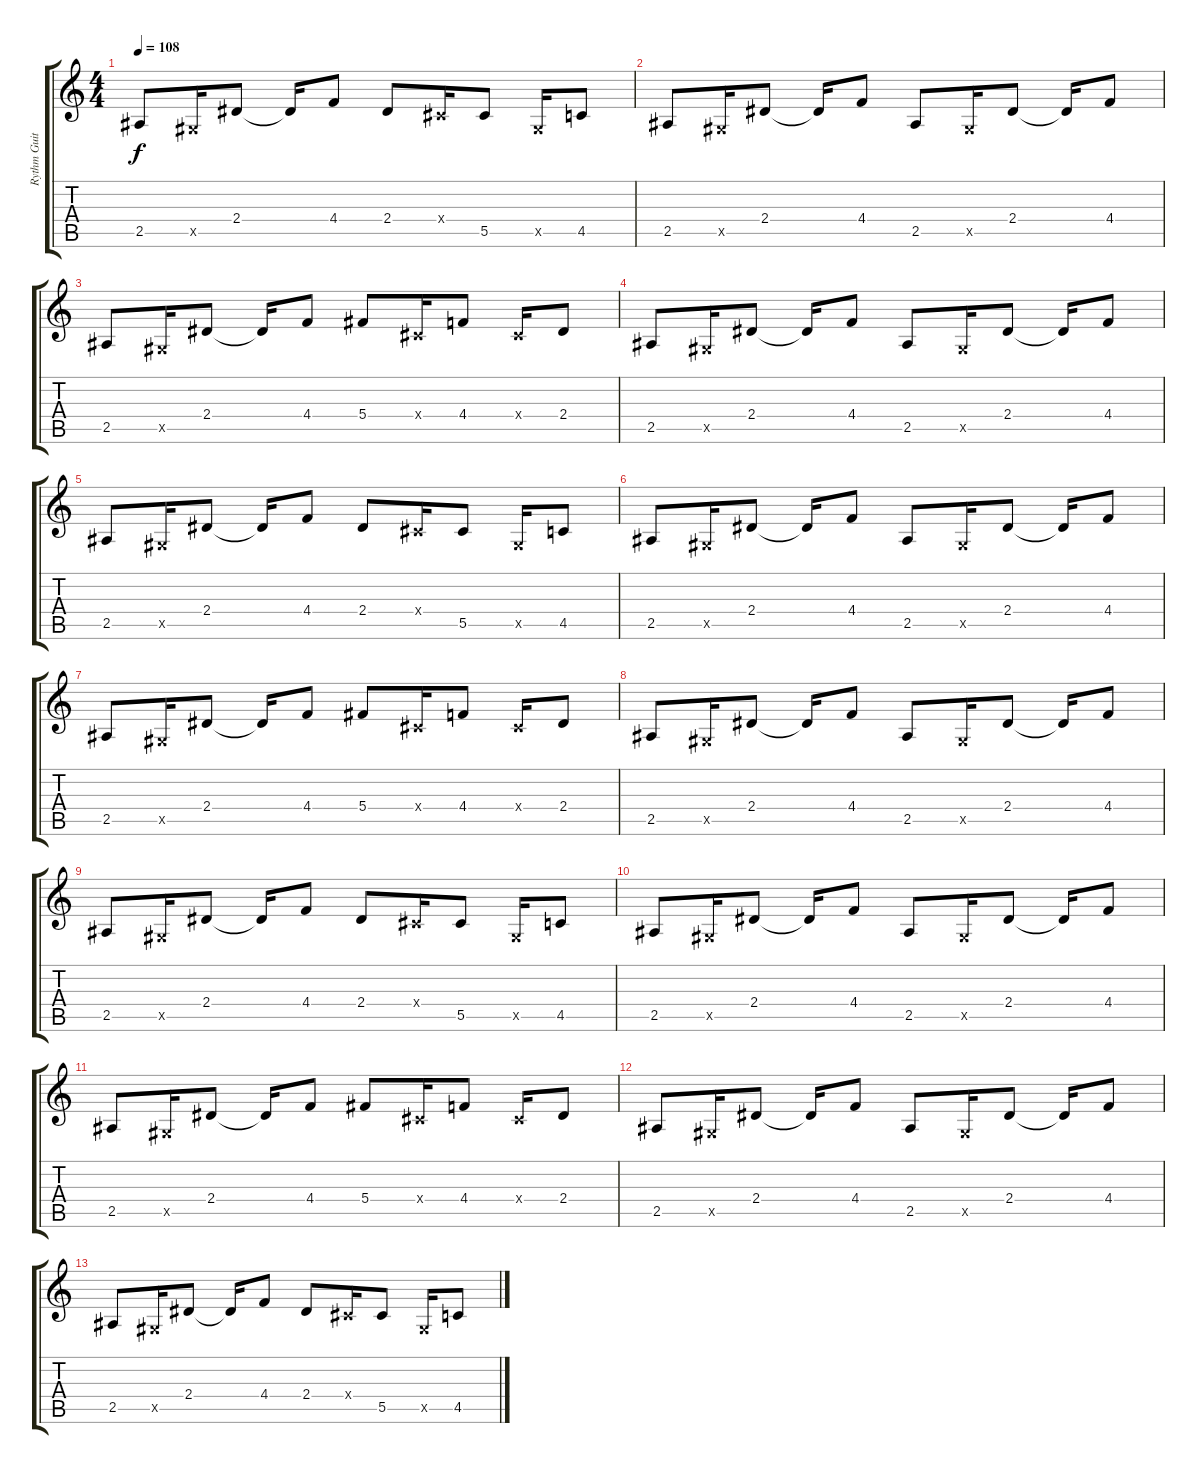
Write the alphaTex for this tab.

\track ("Rythm Guitar" "Rythm Guit") {instrument distortionguitar}
\staff {score tabs}
\tuning (Eb4 Bb3 Gb3 Db3 Ab2 Eb2) {hide}
\ts (4 4)
\tempo 108
\clef g2
\ks c
2.5.8{dy f} 0.5{x}.16 2.4.8 2.4{t}.16 4.4.8 2.4.8 0.4{x}.16 5.5.8 0.5{x}.16 4.5.8 |
2.5.8 0.5{x}.16 2.4.8 2.4{t}.16 4.4.8 2.5.8 0.5{x}.16 2.4.8 2.4{t}.16 4.4.8 |
2.5.8 0.5{x}.16 2.4.8 2.4{t}.16 4.4.8 5.4.8 0.4{x}.16 4.4.8 0.4{x}.16 2.4.8 |
2.5.8 0.5{x}.16 2.4.8 2.4{t}.16 4.4.8 2.5.8 0.5{x}.16 2.4.8 2.4{t}.16 4.4.8 |
2.5.8 0.5{x}.16 2.4.8 2.4{t}.16 4.4.8 2.4.8 0.4{x}.16 5.5.8 0.5{x}.16 4.5.8 |
2.5.8 0.5{x}.16 2.4.8 2.4{t}.16 4.4.8 2.5.8 0.5{x}.16 2.4.8 2.4{t}.16 4.4.8 |
2.5.8 0.5{x}.16 2.4.8 2.4{t}.16 4.4.8 5.4.8 0.4{x}.16 4.4.8 0.4{x}.16 2.4.8 |
2.5.8 0.5{x}.16 2.4.8 2.4{t}.16 4.4.8 2.5.8 0.5{x}.16 2.4.8 2.4{t}.16 4.4.8 |
2.5.8 0.5{x}.16 2.4.8 2.4{t}.16 4.4.8 2.4.8 0.4{x}.16 5.5.8 0.5{x}.16 4.5.8 |
2.5.8 0.5{x}.16 2.4.8 2.4{t}.16 4.4.8 2.5.8 0.5{x}.16 2.4.8 2.4{t}.16 4.4.8 |
2.5.8 0.5{x}.16 2.4.8 2.4{t}.16 4.4.8 5.4.8 0.4{x}.16 4.4.8 0.4{x}.16 2.4.8 |
2.5.8 0.5{x}.16 2.4.8 2.4{t}.16 4.4.8 2.5.8 0.5{x}.16 2.4.8 2.4{t}.16 4.4.8 |
2.5.8 0.5{x}.16 2.4.8 2.4{t}.16 4.4.8 2.4.8 0.4{x}.16 5.5.8 0.5{x}.16 4.5.8
